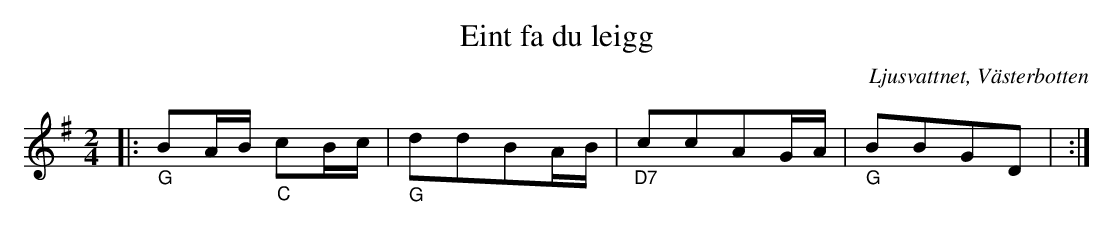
X:1
T:Eint fa du leigg
O:Ljusvattnet, Västerbotten
M:2/4
L:1/16
K:G
|:"_G" B2AB "_C" c2Bc | "_G" d2d2B2AB | "_D7"c2c2A2GA | "_G" B2B2G2D2 |  :|
